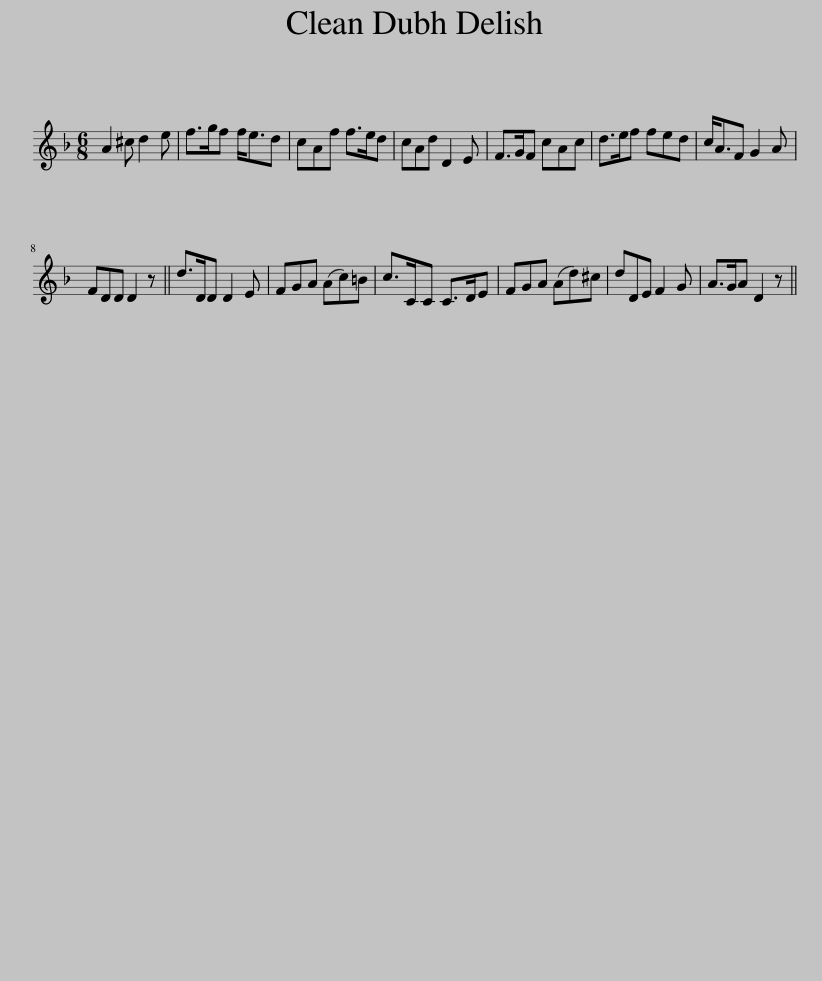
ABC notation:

X:1
L:1/8
M:6/8
I:linebreak $
K:Dmin
V:1 treble
V:1
 A2 ^c d2 e | f>gf f<ed | cAf f>ed | cAd D2 E | F>GF cAc | %5
 d>ef fed | c<AF G2 A |$ FDD D2 z || d>DD D2 E | FGA (Ac)=B | %10
 c>CC C>DE | FGA (Ad)^c | dDE F2 G | A>GA D2 z || %14
